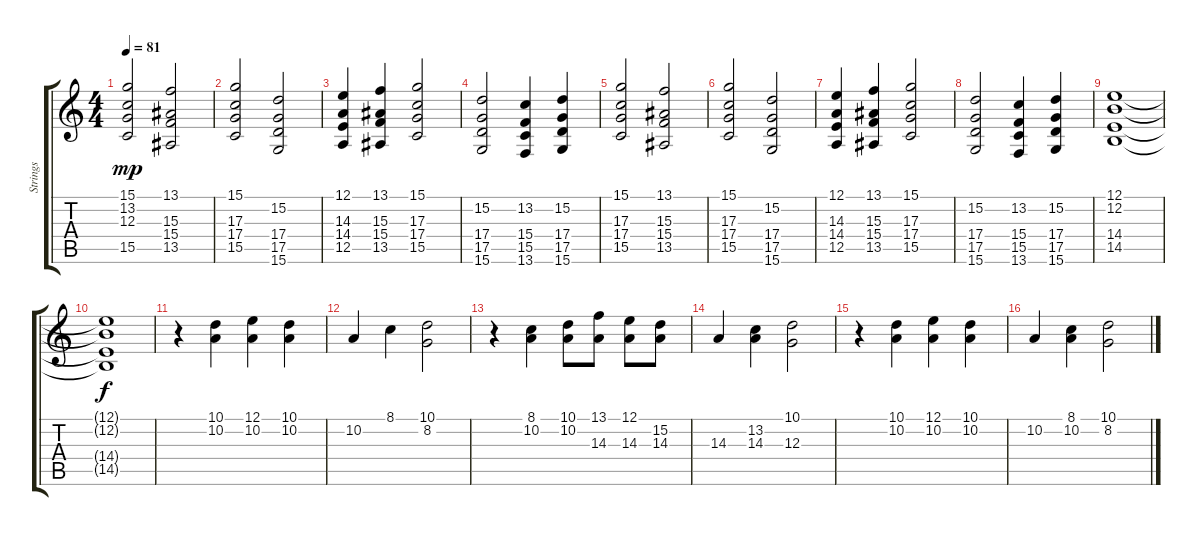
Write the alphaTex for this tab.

\track ("Strings" "Strings") {instrument stringensemble1}
\staff {score tabs}
\tuning (E4 B3 G3 D3 A2 E2) {hide}
\ts (4 4)
\tempo 81
\clef g2
\ks c
(15.1 13.2 12.3 15.5).2{dy mp} (13.1 15.3 15.4 13.5).2 |
(15.1 17.3 17.4 15.5).2 (15.2 17.4 17.5 15.6).2 |
(12.1 14.3 14.4 12.5).4 (13.1 15.3 15.4 13.5).4 (15.1 17.3 17.4 15.5).2 |
(15.2 17.4 17.5 15.6).2 (13.2 15.4 15.5 13.6).4 (15.2 17.4 17.5 15.6).4 |
(15.1 17.3 17.4 15.5).2 (13.1 15.3 15.4 13.5).2 |
(15.1 17.3 17.4 15.5).2 (15.2 17.4 17.5 15.6).2 |
(12.1 14.3 14.4 12.5).4 (13.1 15.3 15.4 13.5).4 (15.1 17.3 17.4 15.5).2 |
(15.2 17.4 17.5 15.6).2 (13.2 15.4 15.5 13.6).4 (15.2 17.4 17.5 15.6).4 |
(12.1 12.2 14.4 14.5).1 |
(12.1{t} 12.2{t} 14.4{t} 14.5{t}).1{dy f} |
r.4 (10.1 10.2).4 (12.1 10.2).4 (10.1 10.2).4 |
10.2.4 8.1.4 (10.1 8.2).2 |
r.4 (8.1 10.2).4 (10.1 10.2).8 (13.1 14.3).8 (12.1 14.3).8 (15.2 14.3).8 |
14.3.4 (13.2 14.3).4 (10.1 12.3).2 |
r.4 (10.1 10.2).4 (12.1 10.2).4 (10.1 10.2).4 |
10.2.4 (8.1 10.2).4 (10.1 8.2).2
